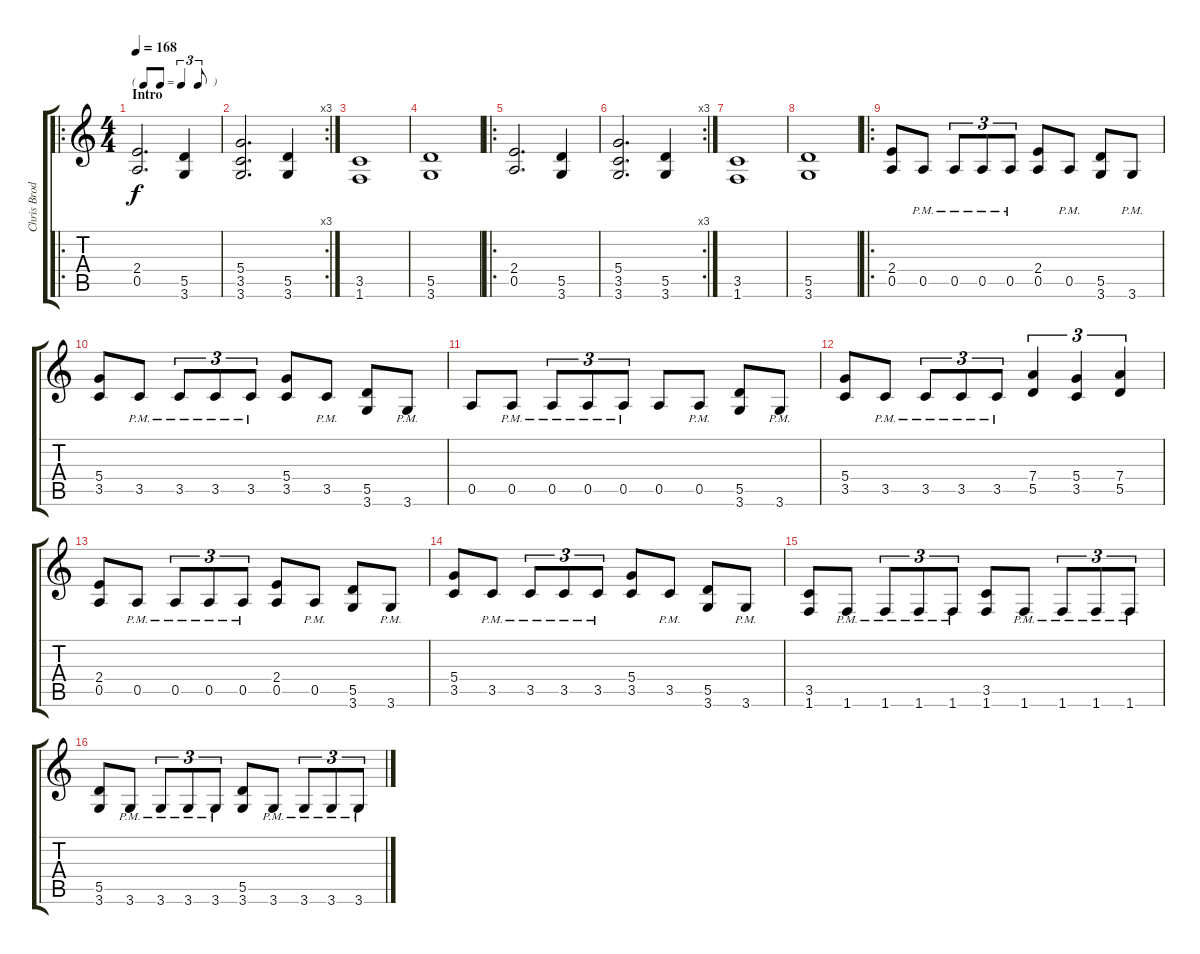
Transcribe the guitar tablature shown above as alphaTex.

\track ("Chris Broderick Rhythm" "Chris Brod") {instrument distortionguitar}
\staff {score tabs}
\tuning (E4 B3 G3 D3 A2 E2) {hide}
\ro
\ts (4 4)
\tf triplet8th
\section ("" "Intro")
\tempo 168
\clef g2
\ks c
(2.4 0.5).2{d dy f instrument distortionguitar} (5.5 3.6).4 |
\rc 3
(5.4 3.5 3.6).2{d} (5.5 3.6).4 |
(3.5 1.6).1 |
(5.5 3.6).1 |
\ro
(2.4 0.5).2{d} (5.5 3.6).4 |
\rc 3
(5.4 3.5 3.6).2{d} (5.5 3.6).4 |
(3.5 1.6).1 |
(5.5 3.6).1 |
\ro
(2.4 0.5).8 0.5{pm}.8 0.5{pm}.8{tu (3 2)} 0.5{pm}.8{tu (3 2)} 0.5{pm}.8{tu (3 2)} (2.4 0.5).8 0.5{pm}.8 (5.5 3.6).8 3.6{pm}.8 |
(5.4 3.5).8 3.5{pm}.8 3.5{pm}.8{tu (3 2)} 3.5{pm}.8{tu (3 2)} 3.5{pm}.8{tu (3 2)} (5.4 3.5).8 3.5{pm}.8 (5.5 3.6).8 3.6{pm}.8 |
0.5.8 0.5{pm}.8 0.5{pm}.8{tu (3 2)} 0.5{pm}.8{tu (3 2)} 0.5{pm}.8{tu (3 2)} 0.5.8 0.5{pm}.8 (5.5 3.6).8 3.6{pm}.8 |
(5.4 3.5).8 3.5{pm}.8 3.5{pm}.8{tu (3 2)} 3.5{pm}.8{tu (3 2)} 3.5{pm}.8{tu (3 2)} (7.4 5.5).4{tu (3 2)} (5.4 3.5).4{tu (3 2)} (7.4 5.5).4{tu (3 2)} |
(2.4 0.5).8 0.5{pm}.8 0.5{pm}.8{tu (3 2)} 0.5{pm}.8{tu (3 2)} 0.5{pm}.8{tu (3 2)} (2.4 0.5).8 0.5{pm}.8 (5.5 3.6).8 3.6{pm}.8 |
(5.4 3.5).8 3.5{pm}.8 3.5{pm}.8{tu (3 2)} 3.5{pm}.8{tu (3 2)} 3.5{pm}.8{tu (3 2)} (5.4 3.5).8 3.5{pm}.8 (5.5 3.6).8 3.6{pm}.8 |
(3.5 1.6).8 1.6{pm}.8 1.6{pm}.8{tu (3 2)} 1.6{pm}.8{tu (3 2)} 1.6{pm}.8{tu (3 2)} (3.5 1.6).8 1.6{pm}.8 1.6{pm}.8{tu (3 2)} 1.6{pm}.8{tu (3 2)} 1.6{pm}.8{tu (3 2)} |
(5.5 3.6).8 3.6{pm}.8 3.6{pm}.8{tu (3 2)} 3.6{pm}.8{tu (3 2)} 3.6{pm}.8{tu (3 2)} (5.5 3.6).8 3.6{pm}.8 3.6{pm}.8{tu (3 2)} 3.6{pm}.8{tu (3 2)} 3.6{pm}.8{tu (3 2)}
